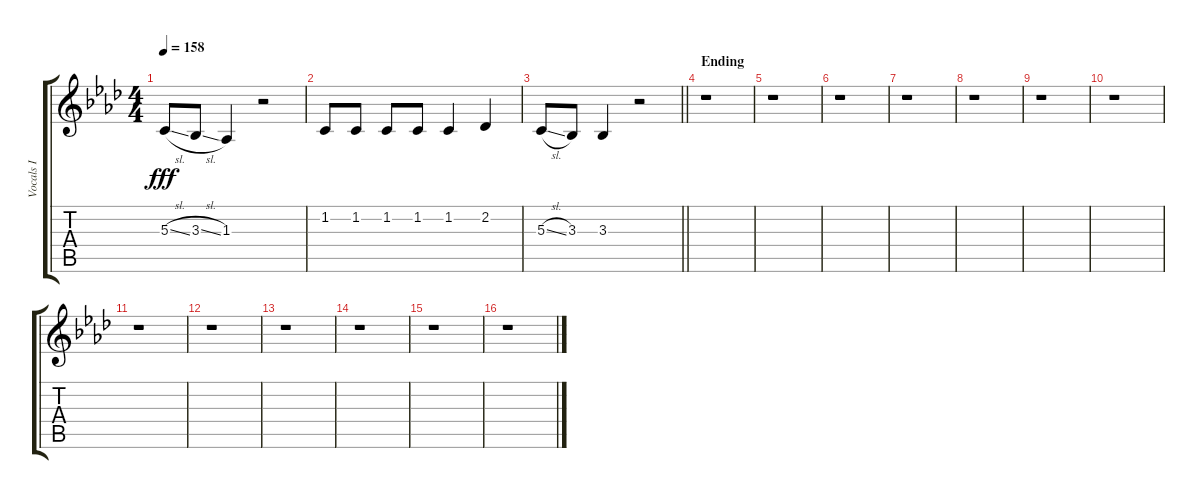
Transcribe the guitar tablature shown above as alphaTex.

\track ("Vocals I" "Vocals I") {instrument voiceoohs}
\staff {score tabs}
\tuning (E4 B3 G3 D3 A2 E2) {hide}
\ts (4 4)
\tempo 158
\clef g2
\ks ab
5.3{sl}.8{dy fff} 3.3{sl}.8 1.3.4 r.2 |
1.2.8 1.2.8 1.2.8 1.2.8 1.2.4 2.2.4 |
\barLineRight lightlight
5.3{sl}.8 3.3.8 3.3.4 r.2 |
\section ("" "Ending")
r.1 |
r.1 |
r.1 |
r.1 |
r.1 |
r.1 |
r.1 |
r.1 |
r.1 |
r.1 |
r.1 |
r.1 |
r.1
